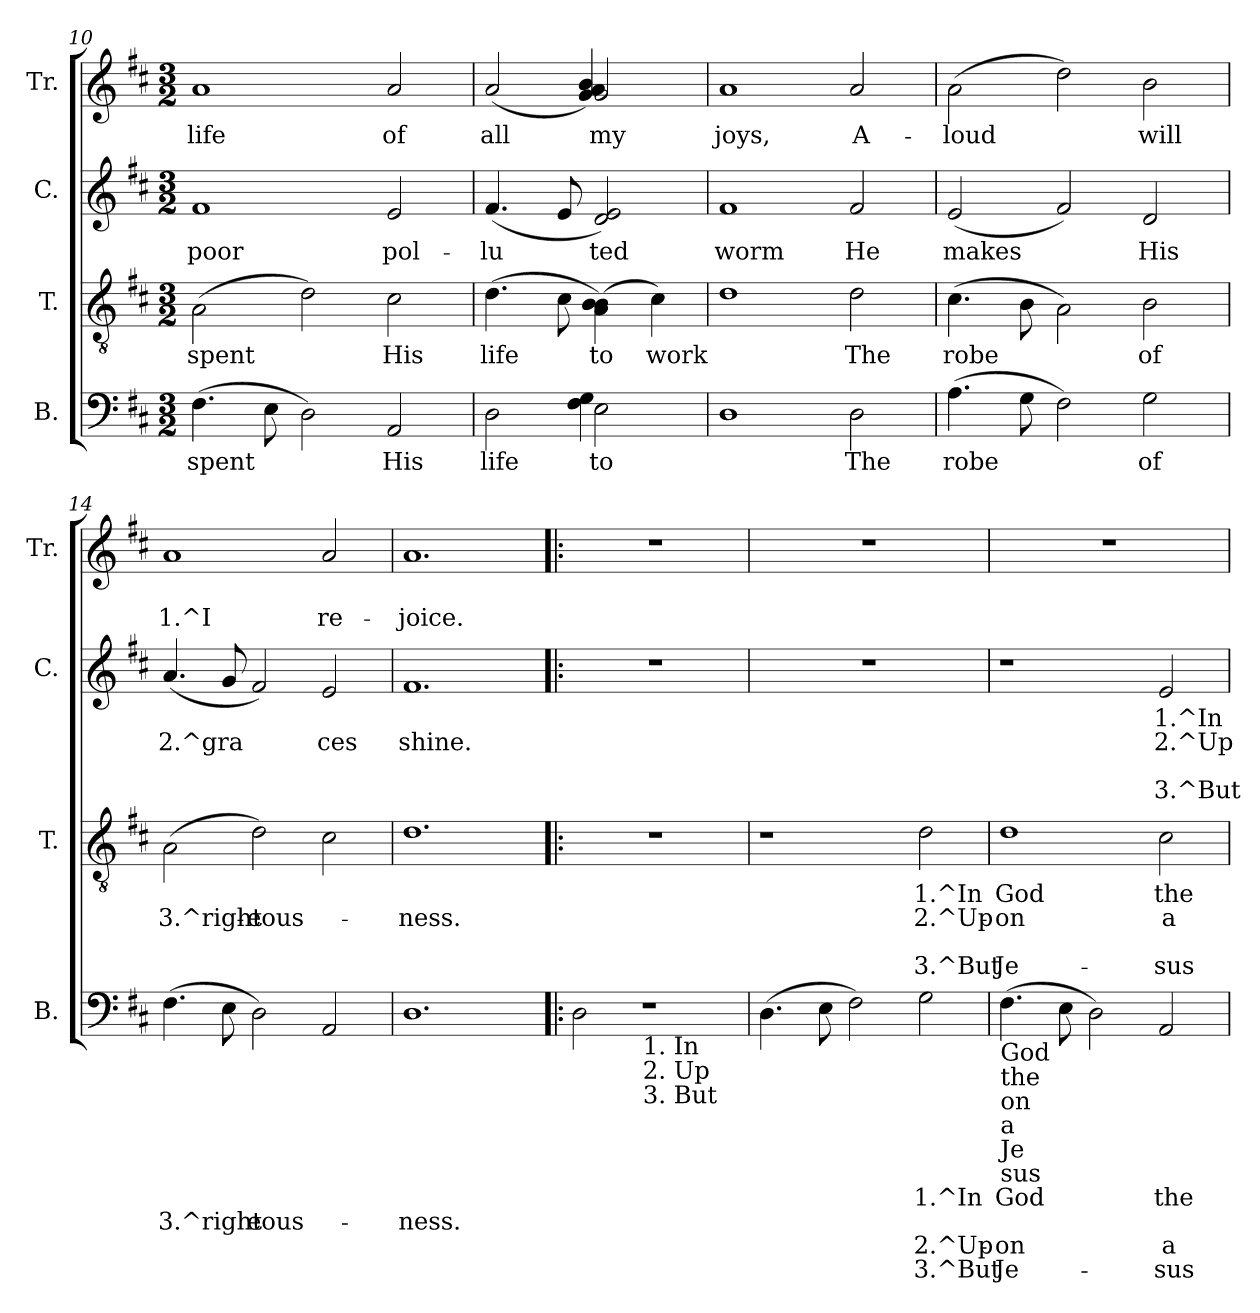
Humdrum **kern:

**kern	**text	**text	**text	**text	**kern	**text	**text	**text	**text	**kern	**text	**text	**text	**text	**kern	**text	**text
*part4	*part4	*part4	*part4	*part4	*part3	*part3	*part3	*part3	*part3	*part2	*part2	*part2	*part2	*part2	*part1	*part1	*part1
*staff4	*staff4	*staff4	*staff4	*staff4	*staff3	*staff3	*staff3	*staff3	*staff3	*staff2	*staff2	*staff2	*staff2	*staff2	*staff1	*staff1	*staff1
*I"B.	*	*	*	*	*I"T.	*	*	*	*	*I"C.	*	*	*	*	*I"Tr.	*	*
*I'B.	*	*	*	*	*I'T.	*	*	*	*	*I'C.	*	*	*	*	*I'Tr.	*	*
*clefF4	*	*	*	*	*clefGv2	*	*	*	*	*clefG2	*	*	*	*	*clefG2	*	*
*k[f#c#]	*	*	*	*	*k[f#c#]	*	*	*	*	*k[f#c#]	*	*	*	*	*k[f#c#]	*	*
*D:	*	*	*	*	*D:	*	*	*	*	*D:	*	*	*	*	*D:	*	*
*M3/2	*	*	*	*	*M3/2	*	*	*	*	*M3/2	*	*	*	*	*M3/2	*	*
=10	=10	=10	=10	=10	=10	=10	=10	=10	=10	=10	=10	=10	=10	=10	=10	=10	=10
!	!LO:LY:a:rj	!	!	!	!	!LO:LY:b:rj	!	!	!	!	!LO:LY:b:rj	!	!	!	!	!LO:LY:b:rj	!
(>4.F#\	spent	.	.	.	(>2A\	spent	.	.	.	1f#	poor	.	.	.	1a	life	.
!	!LO:LY:a:rj	!	!	!	!	!	!	!	!	!	!	!	!	!	!	!	!
8E\	.	.	.	.	.	.	.	.	.	.	.	.	.	.	.	.	.
!	!LO:LY:a:rj	!	!	!	!	!LO:LY:b:rj	!	!	!	!	!	!	!	!	!	!	!
2D\)	.	.	.	.	2d\)	.	.	.	.	.	.	.	.	.	.	.	.
!	!LO:LY:a:rj	!	!	!	!	!LO:LY:b:rj	!	!	!	!	!LO:LY:b:rj	!	!	!	!	!LO:LY:b:rj	!
2AA/	His	.	.	.	2c#\	His	.	.	.	2e/	pol-	.	.	.	2a/	of	.
=11	=11	=11	=11	=11	=11	=11	=11	=11	=11	=11	=11	=11	=11	=11	=11	=11	=11
!	!LO:LY:a:rj	!	!	!	!	!LO:LY:b:rj	!	!	!	!	!LO:LY:b:rj	!	!	!	!	!LO:LY:b:rj	!
*^	*	*	*	*	*	*	*	*	*	*	*	*	*	*	*^	*	*
2D\	2ryy	life	.	.	.	(>4.d\	life	.	.	.	(<4.f#/	-lu-	.	.	.	(<2a/	2ryy	all	.
!	!	!	!	!	!	!	!LO:LY:b:rj	!	!	!	!	!LO:LY:b:rj	!	!	!	!	!	!	!
.	.	.	.	.	.	8c#\	.	.	.	.	8e/	--	.	.	.	.	.	.	.
!	!	!LO:LY:a:rj	!	!	!	!	!LO:LY:b:rj	!	!	!	!	!LO:LY:b:rj	!	!	!	!	!	!LO:LY:b:rj	!
2E\	4G\ 4F#\	to	.	.	.	(>4B\ 4A\ 4B\)	to	.	.	.	2d/ 2e/)	-ted	.	.	.	(>2g/	4b/> 4a/> 4g/>))	my	.
!	!	!	!	!	!	!	!LO:LY:b:rj	!	!	!	!	!	!	!	!	!	!	!	!
.	4ryy	.	.	.	.	4c#\)	work	.	.	.	.	.	.	.	.	.	4ryy	.	.
=12	=12	=12	=12	=12	=12	=12	=12	=12	=12	=12	=12	=12	=12	=12	=12	=12	=12	=12	=12
!	!	!LO:LY:a:rj	!	!	!	!	!LO:LY:b:rj	!	!	!	!	!LO:LY:b:rj	!	!	!	!	!	!LO:LY:b:rj	!
*v	*v	*	*	*	*	*	*	*	*	*	*	*	*	*	*	*v	*v	*	*
1D	.	.	.	.	1d	.	.	.	.	1f#	worm	.	.	.	1a	joys,	.
!	!LO:LY:a:rj	!	!	!	!	!LO:LY:b:rj	!	!	!	!	!LO:LY:b:rj	!	!	!	!	!LO:LY:b:rj	!
2D\	The	.	.	.	2d\	The	.	.	.	2f#/	He	.	.	.	2a/	A-	.
=13	=13	=13	=13	=13	=13	=13	=13	=13	=13	=13	=13	=13	=13	=13	=13	=13	=13
!	!LO:LY:a:rj	!	!	!	!	!LO:LY:b:rj	!	!	!	!	!LO:LY:b:rj	!	!	!	!	!LO:LY:b:rj	!
(>4.A\	robe	.	.	.	(>4.c#\	robe	.	.	.	(<2e/	makes	.	.	.	(>2a\	-loud	.
!	!LO:LY:a:rj	!	!	!	!	!LO:LY:b:rj	!	!	!	!	!	!	!	!	!	!	!
8G\	.	.	.	.	8B\	.	.	.	.	.	.	.	.	.	.	.	.
!	!LO:LY:a:rj	!	!	!	!	!LO:LY:b:rj	!	!	!	!	!LO:LY:b:rj	!	!	!	!	!LO:LY:b:rj	!
2F#\)	.	.	.	.	2A\)	.	.	.	.	2f#/)	.	.	.	.	2dd\)	.	.
!	!LO:LY:a:rj	!	!	!	!	!LO:LY:b:rj	!	!	!	!	!LO:LY:b:rj	!	!	!	!	!LO:LY:b:rj	!
2G\	of	.	.	.	2B\	of	.	.	.	2d/	His	.	.	.	2b\	will	.
!!LO:PB:g=z
=14	=14	=14	=14	=14	=14	=14	=14	=14	=14	=14	=14	=14	=14	=14	=14	=14	=14
!	!LO:LY:a:rj	!LO:LY:a:rj	!	!	!	!LO:LY:b:rj	!LO:LY:b:rj	!	!	!	!LO:LY:b:rj	!LO:LY:b:rj	!	!	!	!LO:LY:b:rj	!LO:LY:b:rj
(>4.F#\	.	3.^right-	.	.	(>2A\	.	3.^right-	.	.	(<4.a/	.	2.^gra-	.	.	1a	.	1.^I
!	!LO:LY:a:rj	!LO:LY:a:rj	!	!	!	!	!	!	!	!	!LO:LY:b:rj	!LO:LY:b:rj	!	!	!	!	!
8E\	-	-	.	.	.	.	.	.	.	8g/	-	-	.	.	.	.	.
!	!LO:LY:a:rj	!LO:LY:a:rj	!	!	!	!LO:LY:b:rj	!LO:LY:b:rj	!	!	!	!LO:LY:b:rj	!LO:LY:b:rj	!	!	!	!	!
2D\)	-	eous-	.	.	2d\)	-	eous-	.	.	2f#/)	-	-	.	.	.	.	.
!	!LO:LY:a:rj	!LO:LY:a:rj	!	!	!	!LO:LY:b:rj	!LO:LY:b:rj	!	!	!	!LO:LY:b:rj	!LO:LY:b:rj	!	!	!	!LO:LY:b:rj	!LO:LY:b:rj
2AA/	-	.	.	.	2c#\	-	.	.	.	2e/	-	ces	.	.	2a>/	.	re-
=15	=15	=15	=15	=15	=15	=15	=15	=15	=15	=15	=15	=15	=15	=15	=15	=15	=15
!	!LO:LY:a:rj	!LO:LY:a:rj	!	!	!	!LO:LY:b:rj	!LO:LY:b:rj	!	!	!	!LO:LY:b:rj	!LO:LY:b:rj	!	!	!	!LO:LY:b:rj	!LO:LY:b:rj
1.D	.	ness.	.	.	1.d	.	ness.	.	.	1.f#	.	shine.	.	.	1.a	-	joice.
=16!|:	=16!|:	=16!|:	=16!|:	=16!|:	=16!|:	=16!|:	=16!|:	=16!|:	=16!|:	=16!|:	=16!|:	=16!|:	=16!|:	=16!|:	=16!|:	=16!|:	=16!|:
!	!LO:LY:a:rj	!	!	!	!	!	!	!	!	!	!	!	!	!	!	!	!
2D\	.	.	.	.	1.r	.	.	.	.	1.r	.	.	.	.	1.r	.	.
!LO:TX:b:t=1. In	!	!	!	!	!	!	!	!	!	!	!	!	!	!	!	!	!
!LO:TX:b:t=2. Up	!	!	!	!	!	!	!	!	!	!	!	!	!	!	!	!	!
!LO:TX:b:t=3. But	!	!	!	!	!	!	!	!	!	!	!	!	!	!	!	!	!
1r	.	.	.	.	.	.	.	.	.	.	.	.	.	.	.	.	.
=17	=17	=17	=17	=17	=17	=17	=17	=17	=17	=17	=17	=17	=17	=17	=17	=17	=17
!	!LO:LY:a:rj	!	!LO:LY:b:rj	!LO:LY:b:rj	!	!	!	!	!	!	!	!	!	!	!	!	!
(>4.D\	.	.	.	-	1r	.	.	.	.	1.r	.	.	.	.	1.r	.	.
!	!LO:LY:a:rj	!	!LO:LY:b:rj	!LO:LY:b:rj	!	!	!	!	!	!	!	!	!	!	!	!	!
8E\	-	.	.	-	.	.	.	.	.	.	.	.	.	.	.	.	.
!	!LO:LY:a:rj	!	!LO:LY:b:rj	!LO:LY:b:rj	!	!	!	!	!	!	!	!	!	!	!	!	!
2F#\)	-	.	.	-	.	.	.	.	.	.	.	.	.	.	.	.	.
!	!LO:LY:a:rj	!	!LO:LY:b:rj	!LO:LY:b:rj	!	!LO:LY:b:rj	!LO:LY:b:rj	!	!LO:LY:b:rj	!	!	!	!	!	!	!	!
2G\	-1.^In	.	2.^Up-	-3.^But	2d\	1.^In	2.^Up-	.	-3.^But	.	.	.	.	.	.	.	.
=18	=18	=18	=18	=18	=18	=18	=18	=18	=18	=18	=18	=18	=18	=18	=18	=18	=18
!LO:TX:b:t=God	!	!	!	!	!	!	!	!	!	!	!	!	!	!	!	!	!
!LO:TX:b:t=the	!	!	!	!	!	!	!	!	!	!	!	!	!	!	!	!	!
!LO:TX:b:t=on	!	!	!	!	!	!	!	!	!	!	!	!	!	!	!	!	!
!LO:TX:b:t=a	!	!	!	!	!	!	!	!	!	!	!	!	!	!	!	!	!
!LO:TX:b:t=Je	!	!	!	!	!	!	!	!	!	!	!	!	!	!	!	!	!
!LO:TX:b:t=sus	!	!	!	!	!	!	!	!	!	!	!	!	!	!	!	!	!
!	!LO:LY:a:rj	!	!LO:LY:b:rj	!LO:LY:b:rj	!	!LO:LY:b:rj	!LO:LY:b:rj	!	!LO:LY:b:rj	!	!	!	!	!	!	!	!
(>4.F#\	God	.	on	Je-	1d	God	on	.	Je-	1r	.	.	.	.	1.r	.	.
!	!LO:LY:a:rj	!	!LO:LY:b:rj	!LO:LY:b:rj	!	!	!	!	!	!	!	!	!	!	!	!	!
8E\	--	.	-	.	.	.	.	.	.	.	.	.	.	.	.	.	.
!	!LO:LY:a:rj	!	!LO:LY:b:rj	!LO:LY:b:rj	!	!	!	!	!	!	!	!	!	!	!	!	!
2D\)	-	.	-	.	.	.	.	.	.	.	.	.	.	.	.	.	.
!	!LO:LY:a:rj	!	!LO:LY:b:rj	!LO:LY:b:rj	!	!LO:LY:b:rj	!LO:LY:b:rj	!	!LO:LY:b:rj	!	!LO:LY:b:rj	!LO:LY:b:rj	!	!LO:LY:b:rj	!	!	!
2AA/	the	.	a	sus	2c#\	-the	a	.	sus	2e/	1.^In	2.^Up-	.	-3.^But	.	.	.
=	=	=	=	=	=	=	=	=	=	=	=	=	=	=	=	=	=
*-	*-	*-	*-	*-	*-	*-	*-	*-	*-	*-	*-	*-	*-	*-	*-	*-	*-
